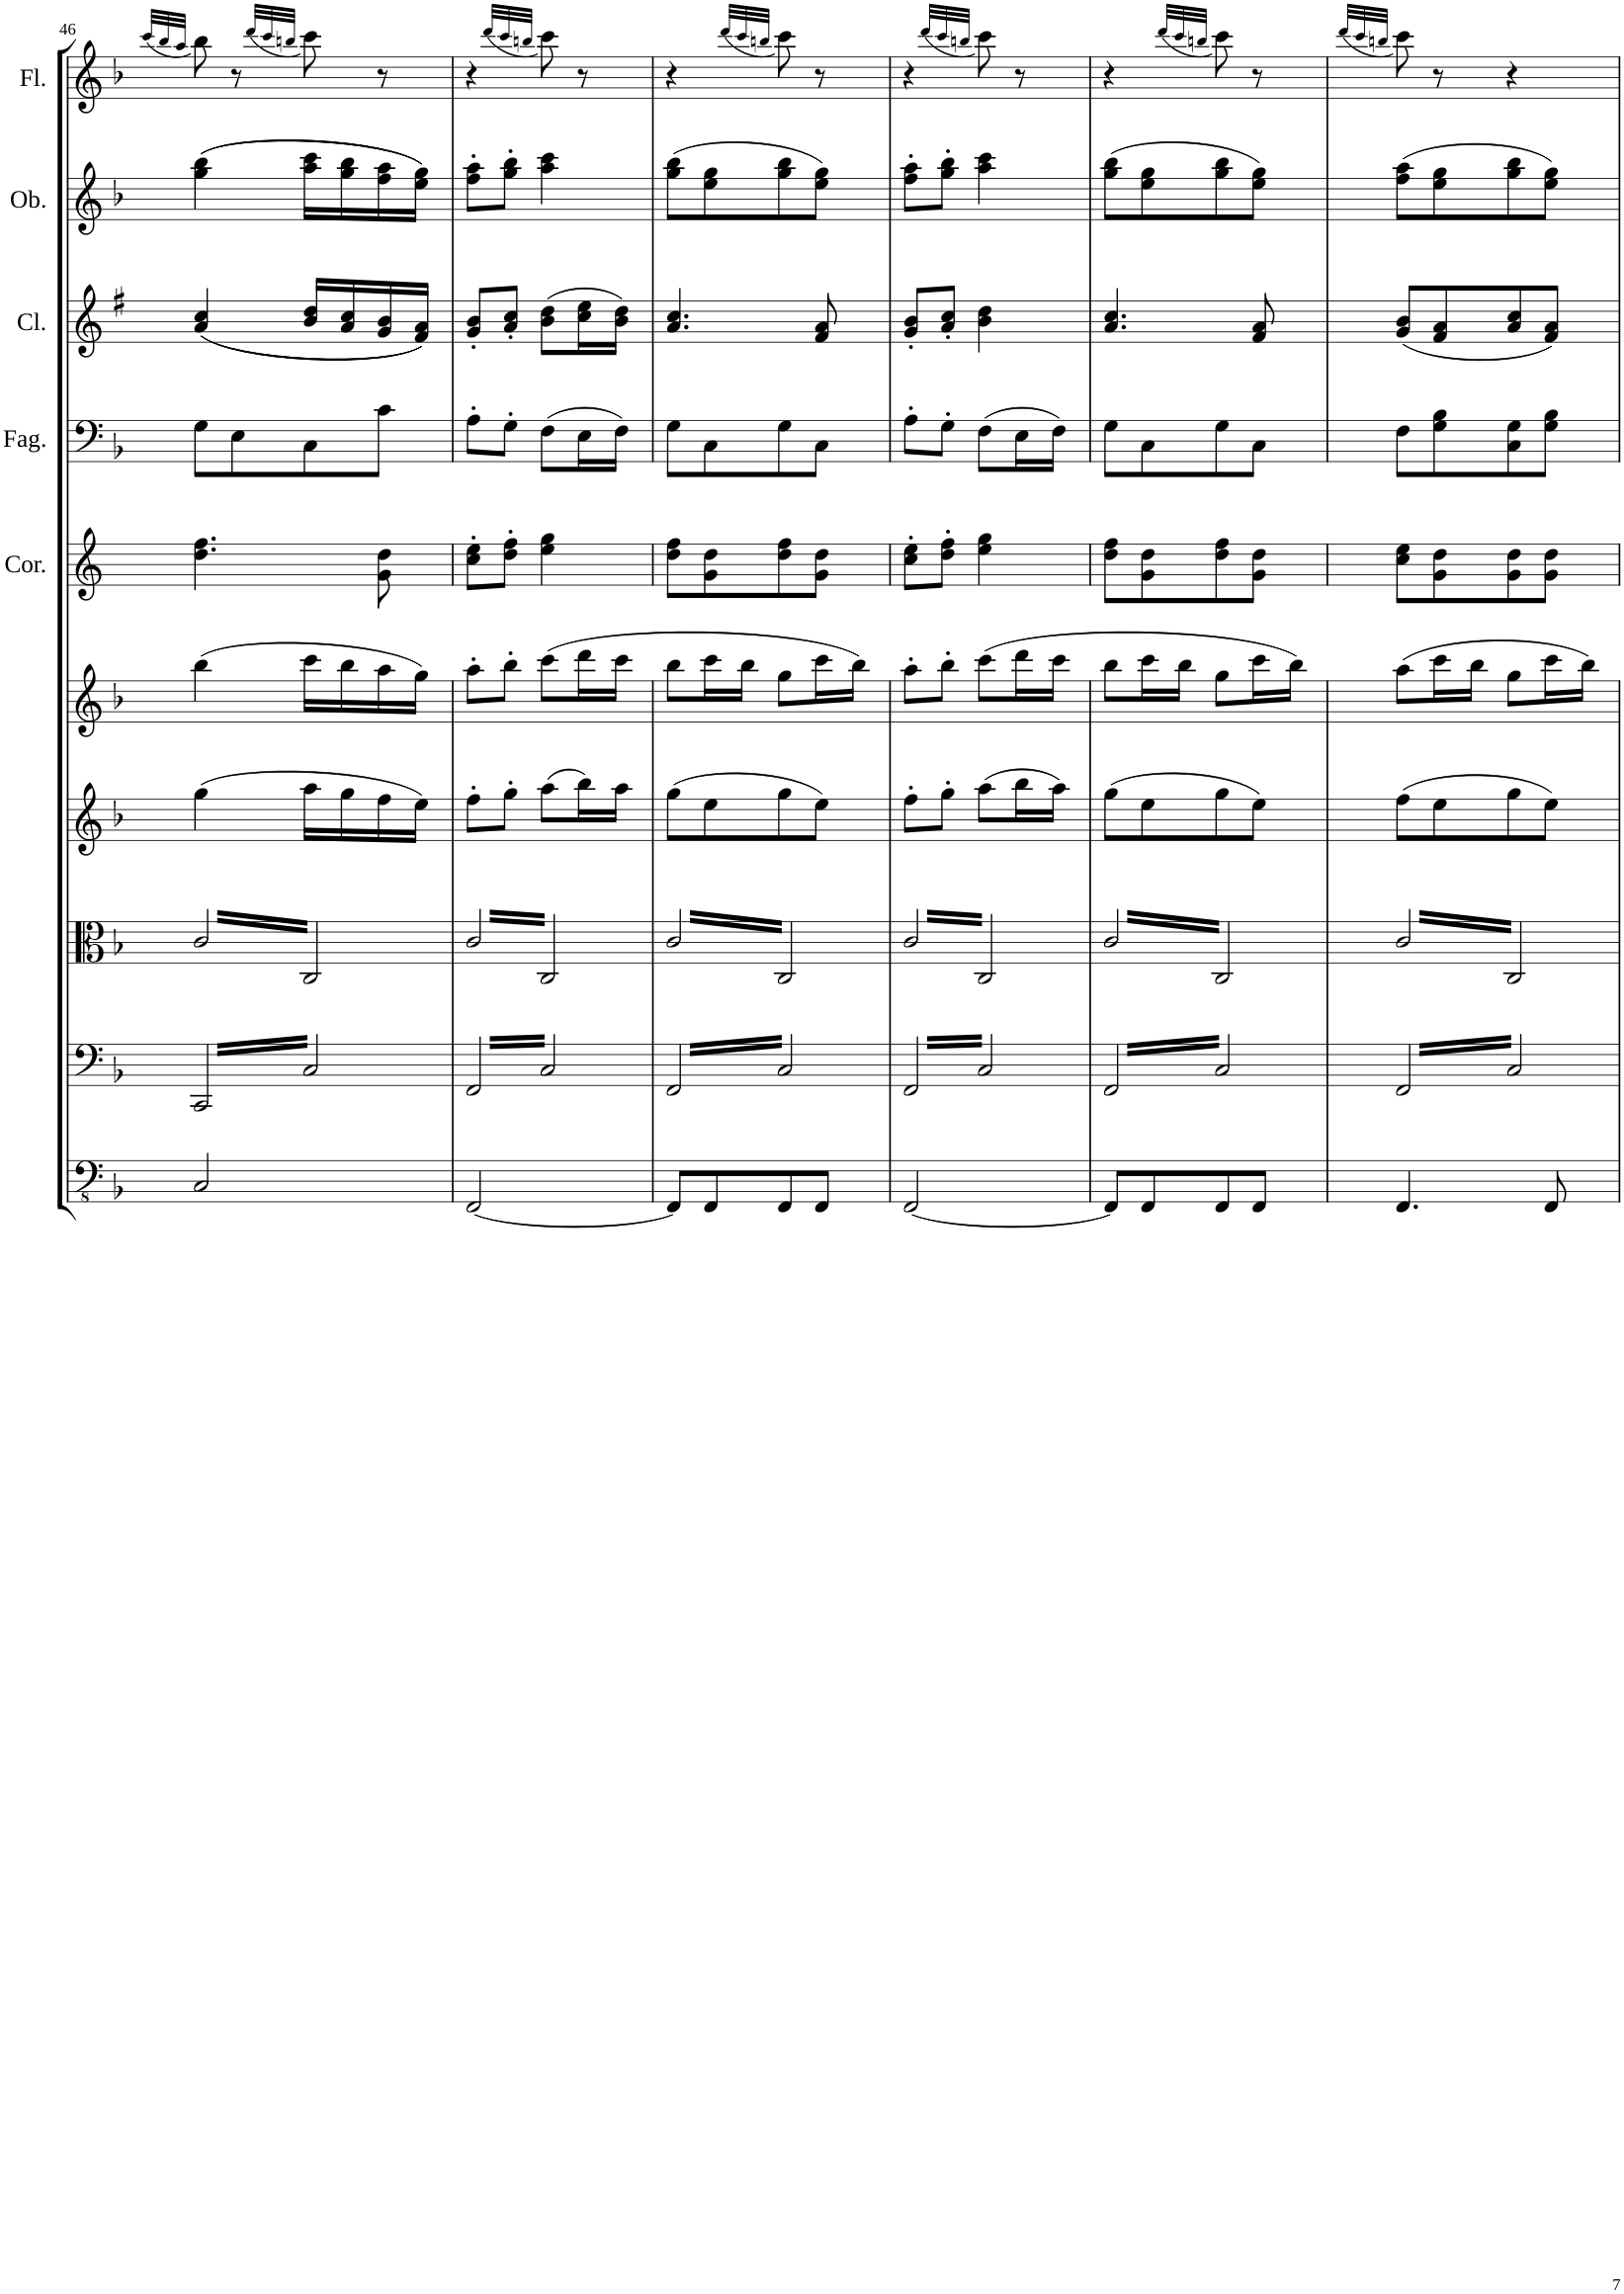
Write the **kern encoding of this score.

**kern	**kern	**kern	**kern	**kern	**kern	**kern	**kern	**kern	**kern
*part10	*part9	*part8	*part7	*part6	*part5	*part4	*part3	*part2	*part1
*staff10	*staff9	*staff8	*staff7	*staff6	*staff5	*staff4	*staff3	*staff2	*staff1
*I"Basso	*I"Violoncello	*I"Viola	*I"Violino II	*I"Violino I	*I"Corni in F	*I"Fagotti	*I"Clarinetti in B	*I"Oboi	*I"Flauti
*	*	*	*	*	*I'Cor.	*I'Fag.	*I'Cl.	*I'Ob.	*I'Fl.
!!LO:PB:g=z
*clefFv4	*clefF4	*clefC3	*clefG2	*clefG2	*clefG2	*clefF4	*clefG2	*clefG2	*clefG2
*	*	*	*	*	*Trd4c7	*	*Trd1c2	*	*
*k[b-]	*k[b-]	*k[b-]	*k[b-]	*k[b-]	*k[]	*k[b-]	*k[f#]	*k[b-]	*k[b-]
*M2/4	*M2/4	*M2/4	*M2/4	*M2/4	*M2/4	*M2/4	*M2/4	*M2/4	*M2/4
=46	=46	=46	=46	=46	=46	=46	=46	=46	=46
.	.	.	.	.	.	.	.	.	(32qccc/LLL
.	.	.	.	.	.	.	.	.	32qbb-/
.	.	.	.	.	.	.	.	.	32qaa/JJJ
*	*tremolo	*	*	*	*	*	*	*	*
*	*	*tremolo	*	*	*	*	*	*	*
2CC/	32CC/LLL	32c/LLL	(4gg\	(4bb-\	4.dd\ 4.ff\	8G\L	((4a/ 4cc/	((4gg\ 4bb-\	8bb-\)
.	32C/	32C/	.	.	.	.	.	.	.
.	32CC/	32c/	.	.	.	.	.	.	.
.	32C/	32C/	.	.	.	.	.	.	.
.	32CC/	32c/	.	.	.	8E\	.	.	8r
.	32C/	32C/	.	.	.	.	.	.	.
.	32CC/	32c/	.	.	.	.	.	.	.
.	32C/	32C/	.	.	.	.	.	.	.
.	.	.	.	.	.	.	.	.	(32qddd/LLL
.	.	.	.	.	.	.	.	.	32qccc/
.	.	.	.	.	.	.	.	.	32qbbn/JJJ
.	32CC/	32c/	16aa\LL	16ccc\LL	.	8C\	16b/ 16dd/LL	16aa\ 16ccc\LL	8ccc\)
.	32C/	32C/	.	.	.	.	.	.	.
.	32CC/	32c/	16gg\	16bb-\	.	.	16a/ 16cc/	16gg\ 16bb-\	.
.	32C/	32C/	.	.	.	.	.	.	.
.	32CC/	32c/	16ff\	16aa\	8g\ 8dd\	8c\J	16g/ 16b/	16ff\ 16aa\	8r
.	32C/	32C/	.	.	.	.	.	.	.
.	32CC/	32c/	16ee\JJ)	16gg\JJ)	.	.	16f#/ 16a/JJ))	16ee\ 16gg\JJ))	.
.	32C/JJJ	32C/JJJ	.	.	.	.	.	.	.
=47	=47	=47	=47	=47	=47	=47	=47	=47	=47
[2FFF/	32FF/LLL	32c/LLL	8ff'\L	8aa'\L	8cc\' 8ee\'L	8A'\L	8g/' 8b/'L	8ff\' 8aa\'L	4r
.	32C/	32C/	.	.	.	.	.	.	.
.	32FF/	32c/	.	.	.	.	.	.	.
.	32C/	32C/	.	.	.	.	.	.	.
.	32FF/	32c/	8gg'\J	8bb-'\J	8dd\' 8ff\'J	8G'\J	8a/' 8cc/'J	8gg\' 8bb-\'J	.
.	32C/	32C/	.	.	.	.	.	.	.
.	32FF/	32c/	.	.	.	.	.	.	.
.	32C/	32C/	.	.	.	.	.	.	.
.	.	.	.	.	.	.	.	.	(32qddd/LLL
.	.	.	.	.	.	.	.	.	32qccc/
.	.	.	.	.	.	.	.	.	32qbbn/JJJ
.	32FF/	32c/	(8aa\L	(8ccc\L	4ee\ 4gg\	(8F\L	(8b\ 8dd\L	4aa\ 4ccc\	8ccc\)
.	32C/	32C/	.	.	.	.	.	.	.
.	32FF/	32c/	.	.	.	.	.	.	.
.	32C/	32C/	.	.	.	.	.	.	.
.	32FF/	32c/	16bb-\L)	16ddd\L	.	16E\L	16cc\ 16ee\L	.	8r
.	32C/	32C/	.	.	.	.	.	.	.
.	32FF/	32c/	16aa\JJ	16ccc\JJ	.	16F\JJ)	16b\ 16dd\JJ)	.	.
.	32C/JJJ	32C/JJJ	.	.	.	.	.	.	.
=48	=48	=48	=48	=48	=48	=48	=48	=48	=48
8FFF/L]	32FF/LLL	32c/LLL	(8gg\L	8bb-\L	8dd\ 8ff\L	8G\L	4.a/ 4.cc/	(8gg\ 8bb-\L	4r
.	32C/	32C/	.	.	.	.	.	.	.
.	32FF/	32c/	.	.	.	.	.	.	.
.	32C/	32C/	.	.	.	.	.	.	.
8FFF/	32FF/	32c/	8ee\	16ccc\L	8g\ 8dd\	8C\	.	8ee\ 8gg\	.
.	32C/	32C/	.	.	.	.	.	.	.
.	32FF/	32c/	.	16bb-\JJ	.	.	.	.	.
.	32C/	32C/	.	.	.	.	.	.	.
.	.	.	.	.	.	.	.	.	(32qddd/LLL
.	.	.	.	.	.	.	.	.	32qccc/
.	.	.	.	.	.	.	.	.	32qbbn/JJJ
8FFF/	32FF/	32c/	8gg\	8gg\L	8dd\ 8ff\	8G\	.	8gg\ 8bb-\	8ccc\)
.	32C/	32C/	.	.	.	.	.	.	.
.	32FF/	32c/	.	.	.	.	.	.	.
.	32C/	32C/	.	.	.	.	.	.	.
8FFF/J	32FF/	32c/	8ee\J)	16ccc\L	8g\ 8dd\J	8C\J	8f#/ 8a/	8ee\ 8gg\J)	8r
.	32C/	32C/	.	.	.	.	.	.	.
.	32FF/	32c/	.	16bb-\JJ)	.	.	.	.	.
.	32C/JJJ	32C/JJJ	.	.	.	.	.	.	.
=49	=49	=49	=49	=49	=49	=49	=49	=49	=49
[2FFF/	32FF/LLL	32c/LLL	8ff'\L	8aa'\L	8cc\' 8ee\'L	8A'\L	8g/' 8b/'L	8ff\' 8aa\'L	4r
.	32C/	32C/	.	.	.	.	.	.	.
.	32FF/	32c/	.	.	.	.	.	.	.
.	32C/	32C/	.	.	.	.	.	.	.
.	32FF/	32c/	8gg'\J	8bb-'\J	8dd\' 8ff\'J	8G'\J	8a/' 8cc/'J	8gg\' 8bb-\'J	.
.	32C/	32C/	.	.	.	.	.	.	.
.	32FF/	32c/	.	.	.	.	.	.	.
.	32C/	32C/	.	.	.	.	.	.	.
.	.	.	.	.	.	.	.	.	(32qddd/LLL
.	.	.	.	.	.	.	.	.	32qccc/
.	.	.	.	.	.	.	.	.	32qbbn/JJJ
.	32FF/	32c/	(8aa\L	(8ccc\L	4ee\ 4gg\	(8F\L	4b\ 4dd\	4aa\ 4ccc\	8ccc\)
.	32C/	32C/	.	.	.	.	.	.	.
.	32FF/	32c/	.	.	.	.	.	.	.
.	32C/	32C/	.	.	.	.	.	.	.
.	32FF/	32c/	16bb-\L	16ddd\L	.	16E\L	.	.	8r
.	32C/	32C/	.	.	.	.	.	.	.
.	32FF/	32c/	16aa\JJ)	16ccc\JJ	.	16F\JJ)	.	.	.
.	32C/JJJ	32C/JJJ	.	.	.	.	.	.	.
=50	=50	=50	=50	=50	=50	=50	=50	=50	=50
8FFF/L]	32FF/LLL	32c/LLL	(8gg\L	8bb-\L	8dd\ 8ff\L	8G\L	4.a/ 4.cc/	(8gg\ 8bb-\L	4r
.	32C/	32C/	.	.	.	.	.	.	.
.	32FF/	32c/	.	.	.	.	.	.	.
.	32C/	32C/	.	.	.	.	.	.	.
8FFF/	32FF/	32c/	8ee\	16ccc\L	8g\ 8dd\	8C\	.	8ee\ 8gg\	.
.	32C/	32C/	.	.	.	.	.	.	.
.	32FF/	32c/	.	16bb-\JJ	.	.	.	.	.
.	32C/	32C/	.	.	.	.	.	.	.
.	.	.	.	.	.	.	.	.	(32qddd/LLL
.	.	.	.	.	.	.	.	.	32qccc/
.	.	.	.	.	.	.	.	.	32qbbn/JJJ
8FFF/	32FF/	32c/	8gg\	8gg\L	8dd\ 8ff\	8G\	.	8gg\ 8bb-\	8ccc\)
.	32C/	32C/	.	.	.	.	.	.	.
.	32FF/	32c/	.	.	.	.	.	.	.
.	32C/	32C/	.	.	.	.	.	.	.
8FFF/J	32FF/	32c/	8ee\J)	16ccc\L	8g\ 8dd\J	8C\J	8f#/ 8a/	8ee\ 8gg\J)	8r
.	32C/	32C/	.	.	.	.	.	.	.
.	32FF/	32c/	.	16bb-\JJ)	.	.	.	.	.
.	32C/JJJ	32C/JJJ	.	.	.	.	.	.	.
=51	=51	=51	=51	=51	=51	=51	=51	=51	=51
.	.	.	.	.	.	.	.	.	(32qddd/LLL
.	.	.	.	.	.	.	.	.	32qccc/
.	.	.	.	.	.	.	.	.	32qbbn/JJJ
4.FFF/	32FF/LLL	32c/LLL	(8ff\L	(8aa\L	8cc\ 8ee\L	8F\L	(8g/ 8b/L	(8ff\ 8aa\L	8ccc\)
.	32C/	32C/	.	.	.	.	.	.	.
.	32FF/	32c/	.	.	.	.	.	.	.
.	32C/	32C/	.	.	.	.	.	.	.
.	32FF/	32c/	8ee\	16ccc\L	8g\ 8dd\	8G\ 8B-\	8f#/ 8a/	8ee\ 8gg\	8r
.	32C/	32C/	.	.	.	.	.	.	.
.	32FF/	32c/	.	16bb-\JJ	.	.	.	.	.
.	32C/	32C/	.	.	.	.	.	.	.
.	32FF/	32c/	8gg\	8gg\L	8g\ 8dd\	8C\ 8G\	8a/ 8cc/	8gg\ 8bb-\	4r
.	32C/	32C/	.	.	.	.	.	.	.
.	32FF/	32c/	.	.	.	.	.	.	.
.	32C/	32C/	.	.	.	.	.	.	.
8FFF/	32FF/	32c/	8ee\J)	16ccc\L	8g\ 8dd\J	8G\ 8B-\J	8f#/ 8a/J)	8ee\ 8gg\J)	.
.	32C/	32C/	.	.	.	.	.	.	.
.	32FF/	32c/	.	16bb-\JJ)	.	.	.	.	.
.	32C/JJJ	32C/JJJ	.	.	.	.	.	.	.
*	*	*Xtremolo	*	*	*	*	*	*	*
*	*Xtremolo	*	*	*	*	*	*	*	*
.	.	.	.	.	.	.	.	.	.
.	.	.	.	.	.	.	.	.	.
.	.	.	.	.	.	.	.	.	.
.	.	.	.	.	.	.	.	.	.
.	.	.	.	.	.	.	.	.	.
.	.	.	.	.	.	.	.	.	.
.	.	.	.	.	.	.	.	.	.
.	.	.	.	.	.	.	.	.	.
=	=	=	=	=	=	=	=	=	=
*-	*-	*-	*-	*-	*-	*-	*-	*-	*-
